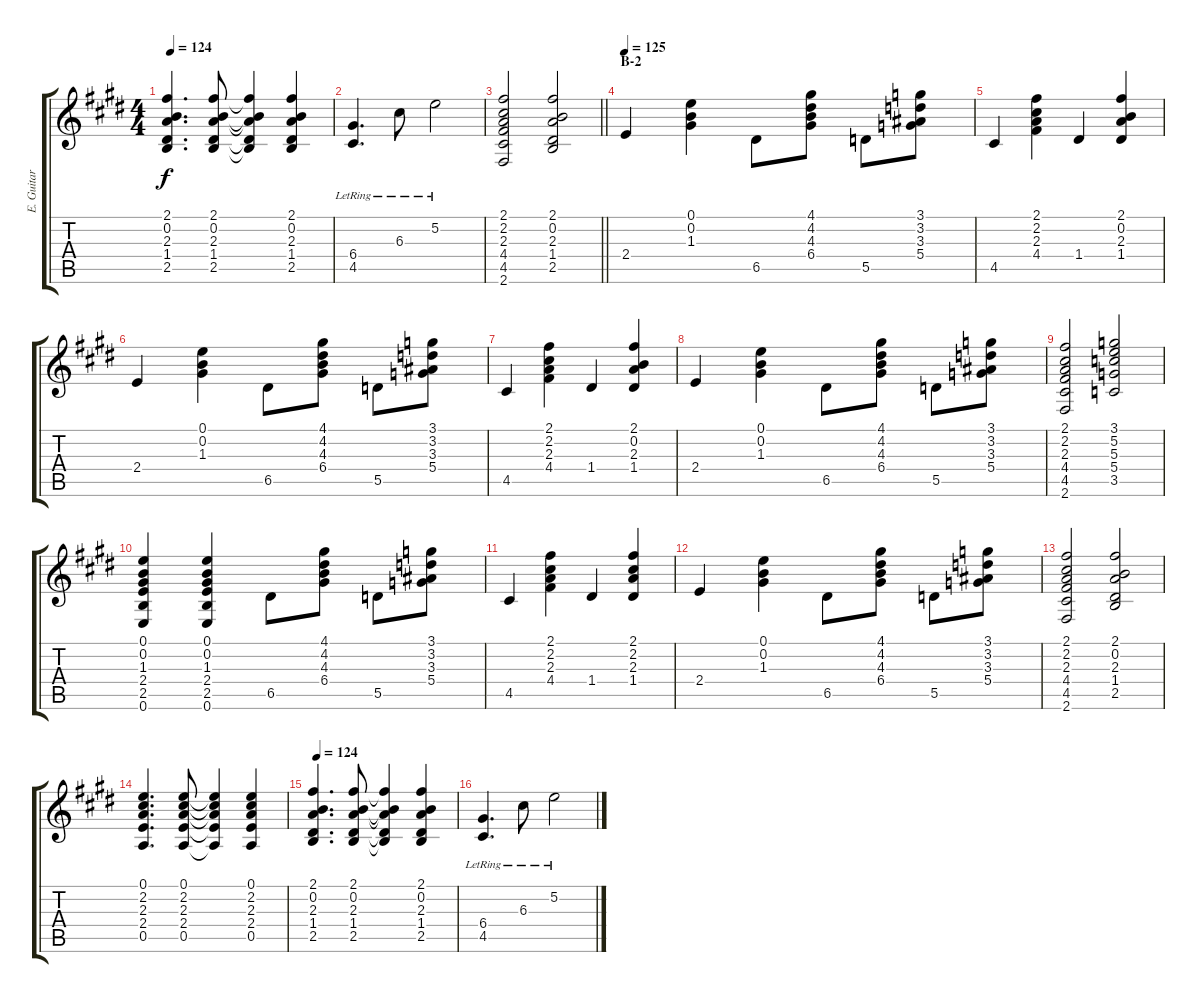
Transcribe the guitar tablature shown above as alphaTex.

\track ("E. Guitar" "E. Guitar") {instrument electricguitarclean}
\staff {score tabs}
\tuning (E4 B3 G3 D3 A2 E2) {hide}
\ts (4 4)
\tempo 124
\clef g2
\ks e
(2.1 0.2 2.3 1.4 2.5).4{d dy f} (2.1 0.2 2.3 1.4 2.5).8 (2.1{t} 0.2{t} 2.3{t} 1.4{t} 2.5{t}).4 (2.1 0.2 2.3 1.4 2.5).4 |
(6.4{lr} 4.5{lr}).4{d} 6.3{lr}.8 5.2{lr}.2 |
\barLineRight lightlight
(2.1 2.2 2.3 4.4 4.5 2.6).2 (2.1 0.2 2.3 1.4 2.5).2 |
\section ("" "B-2")
\tempo 125
2.4.4 (0.1 0.2 1.3).4 6.5.8 (4.1 4.2 4.3 6.4).8 5.5.8 (3.1 3.2 3.3 5.4).8 |
4.5.4 (2.1 2.2 2.3 4.4).4 1.4.4 (2.1 0.2 2.3 1.4).4 |
2.4.4 (0.1 0.2 1.3).4 6.5.8 (4.1 4.2 4.3 6.4).8 5.5.8 (3.1 3.2 3.3 5.4).8 |
4.5.4 (2.1 2.2 2.3 4.4).4 1.4.4 (2.1 0.2 2.3 1.4).4 |
2.4.4 (0.1 0.2 1.3).4 6.5.8 (4.1 4.2 4.3 6.4).8 5.5.8 (3.1 3.2 3.3 5.4).8 |
(2.1 2.2 2.3 4.4 4.5 2.6).2 (3.1 5.2 5.3 5.4 3.5).2 |
(0.1 0.2 1.3 2.4 2.5 0.6).4 (0.1 0.2 1.3 2.4 2.5 0.6).4 6.5.8 (4.1 4.2 4.3 6.4).8 5.5.8 (3.1 3.2 3.3 5.4).8 |
4.5.4 (2.1 2.2 2.3 4.4).4 1.4.4 (2.1 2.2 2.3 1.4).4 |
2.4.4 (0.1 0.2 1.3).4 6.5.8 (4.1 4.2 4.3 6.4).8 5.5.8 (3.1 3.2 3.3 5.4).8 |
(2.1 2.2 2.3 4.4 4.5 2.6).2 (2.1 0.2 2.3 1.4 2.5).2 |
(0.1 2.2 2.3 2.4 0.5).4{d} (0.1 2.2 2.3 2.4 0.5).8 (0.1{t} 2.2{t} 2.3{t} 2.4{t} 0.5{t}).4 (0.1 2.2 2.3 2.4 0.5).4 |
\tempo 124
(2.1 0.2 2.3 1.4 2.5).4{d} (2.1 0.2 2.3 1.4 2.5).8 (2.1{t} 0.2{t} 2.3{t} 1.4{t} 2.5{t}).4 (2.1 0.2 2.3 1.4 2.5).4 |
(6.4{lr} 4.5{lr}).4{d} 6.3{lr}.8 5.2{lr}.2
